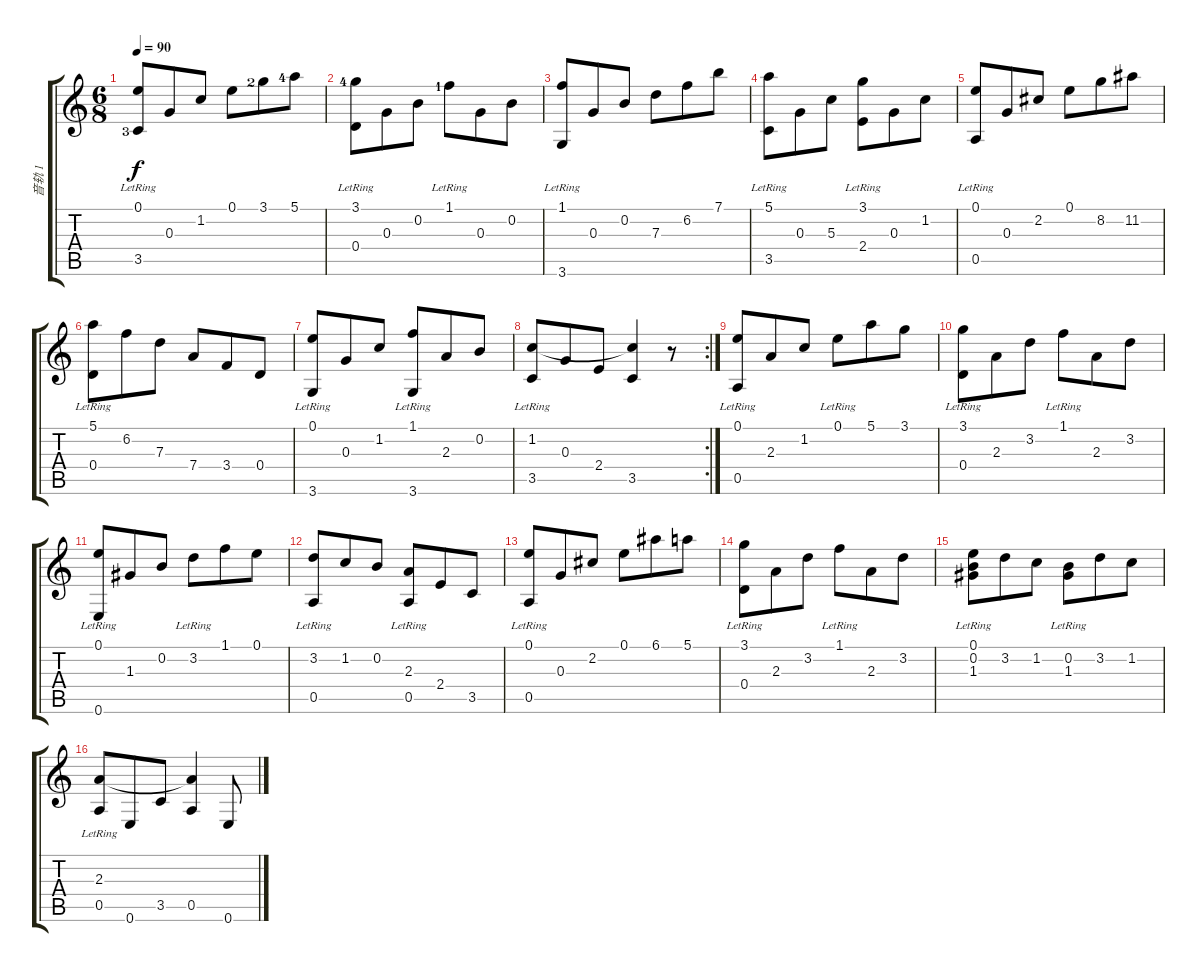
\track ("音轨 1" "音轨 1") {instrument acousticguitarnylon}
\staff {score tabs}
\tuning (E4 B3 G3 D3 A2 E2) {hide}
\ts (6 8)
\tempo 90
\clef g2
\ks c
(0.1{lr} 3.5{lr lf 4}).8{dy f instrument acousticguitarnylon} 0.3.8 1.2.8 0.1.8 3.1{lf 3}.8 5.1{lf 5}.8 |
(3.1{lr lf 5} 0.4).8 0.3.8 0.2.8 1.1{lr lf 2}.8 0.3.8 0.2.8 |
(1.1{lr} 3.6{lr}).8 0.3.8 0.2.8 7.3.8 6.2.8 7.1.8 |
(5.1{lr} 3.5{lr}).8 0.3.8 5.3.8 (3.1{lr} 2.4{lr}).8 0.3.8 1.2.8 |
(0.1{lr} 0.5{lr}).8 0.3.8 2.2.8 0.1.8 8.2.8 11.2.8 |
(5.1{lr} 0.4{lr}).8 6.2.8 7.3.8 7.4.8 3.4.8 0.4.8 |
(0.1{lr} 3.6{lr}).8 0.3.8 1.2.8 (1.1{lr} 3.6{lr}).8 2.3.8 0.2.8 |
\rc 2
(1.2{lr} 3.5).8 0.3.8 2.4.8 (1.2{t} 3.5).4 r.8 |
(0.1{lr} 0.5{lr}).8 2.3.8 1.2.8 0.1{lr}.8 5.1.8 3.1.8 |
(3.1{lr} 0.4{lr}).8 2.3.8 3.2.8 1.1{lr}.8 2.3.8 3.2.8 |
(0.1{lr} 0.6{lr}).8 1.3.8 0.2.8 3.2{lr}.8 1.1.8 0.1.8 |
(3.2{lr} 0.5).8 1.2.8 0.2.8 (2.3{lr} 0.5{lr}).8 2.4.8 3.5.8 |
(0.1{lr} 0.5{lr}).8 0.3.8 2.2.8 0.1.8 6.1.8 5.1.8 |
(3.1{lr} 0.4).8 2.3.8 3.2.8 1.1{lr}.8 2.3.8 3.2.8 |
(0.1{lr} 0.2 1.3{lr}).8 3.2.8 1.2.8 (0.2{lr} 1.3{lr}).8 3.2.8 1.2.8 |
(2.3{lr} 0.5{lr}).8 0.6.8 3.5.8 (2.3{t} 0.5).4 0.6.8
